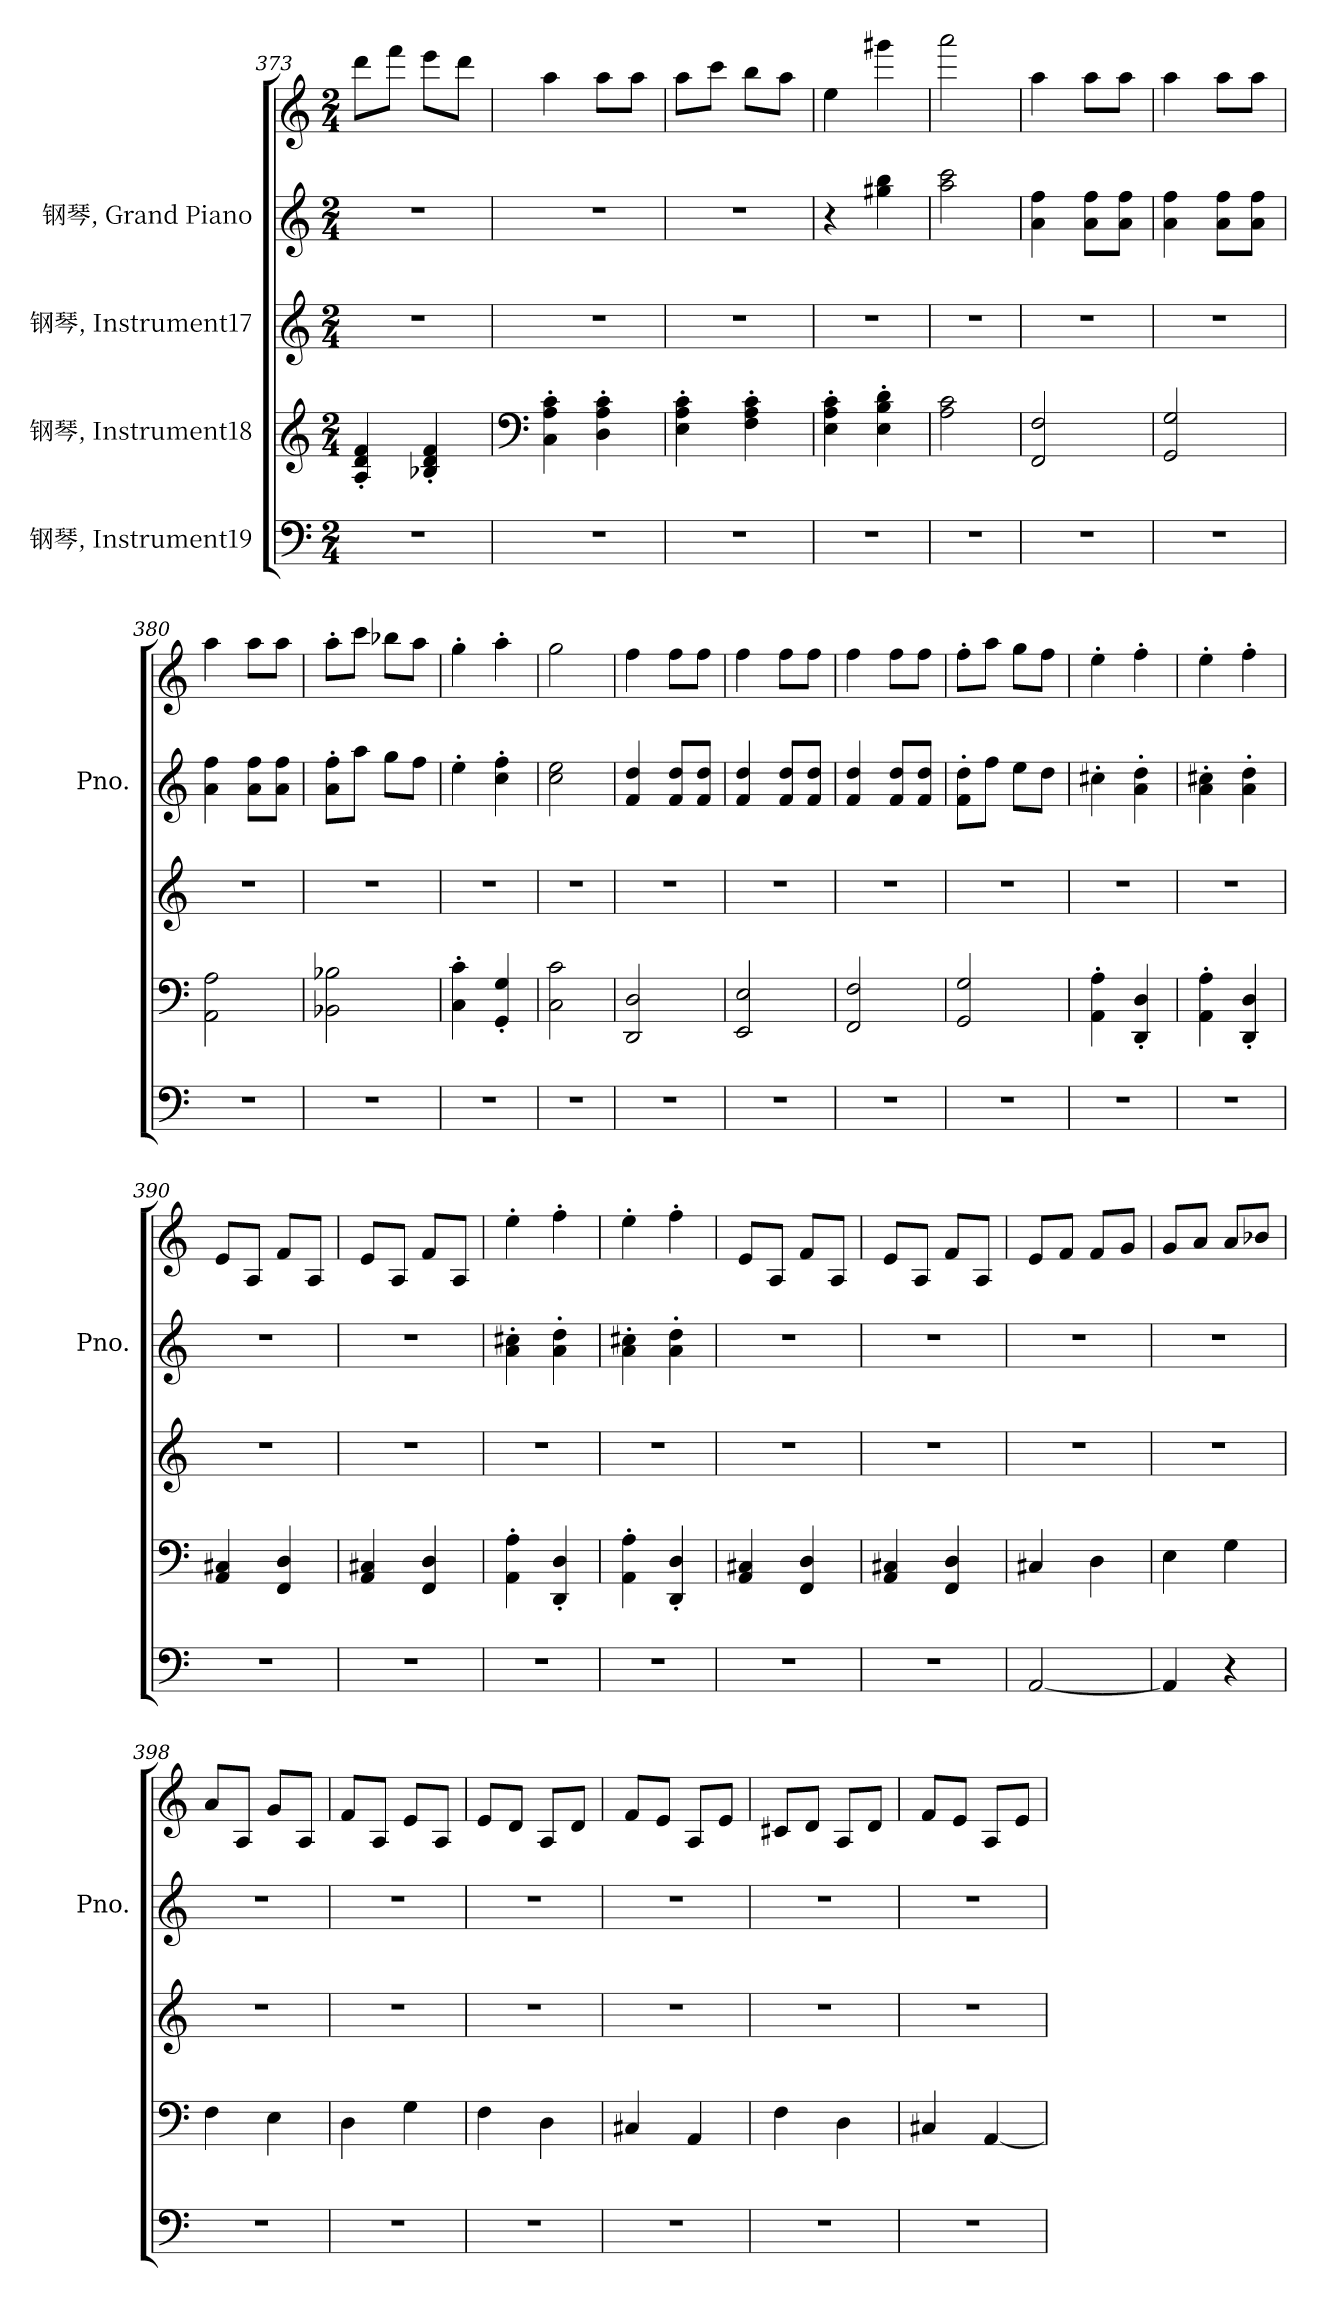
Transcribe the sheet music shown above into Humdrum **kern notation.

**kern	**kern	**kern	**kern	**kern
*part4	*part3	*part2	*part1	*part1
*staff5	*staff4	*staff3	*staff2	*staff1
*I"钢琴, Instrument19	*I"钢琴, Instrument18	*I"钢琴, Instrument17	*I"钢琴, Grand Piano	*
*	*	*	*I'Pno.	*
*clefF4	*clefG2	*clefG2	*clefG2	*clefG2
*k[]	*k[]	*k[]	*k[]	*k[]
*M2/4	*M2/4	*M2/4	*M2/4	*M2/4
=373	=373	=373	=373	=373
2r	4A/' 4d/' 4f/'	2r	2r	8ddd\L
.	.	.	.	8fff\J
.	4B-X/' 4d/' 4f/'	.	.	8eee\L
.	.	.	.	8ddd\J
=374	=374	=374	=374	=374
*	*clefF4	*	*	*
2r	4C\' 4A\' 4c\'	2r	2r	4aa\
.	4D\' 4A\' 4c\'	.	.	8aa\L
.	.	.	.	8aa\J
=375	=375	=375	=375	=375
2r	4E\' 4A\' 4c\'	2r	2r	8aa\L
.	.	.	.	8ccc\J
.	4F\' 4A\' 4c\'	.	.	8bb\L
.	.	.	.	8aa\J
=376	=376	=376	=376	=376
2r	4E\' 4A\' 4c\'	2r	4r	4ee\
.	4E\' 4B\' 4d\'	.	4gg#X\ 4bb\	4ggg#X\
=377	=377	=377	=377	=377
2r	2A\ 2c\	2r	2aa\ 2ccc\	2aaa\
!!LO:PB:g=z
=378	=378	=378	=378	=378
2r	2FF/ 2F/	2r	4a\ 4ff\	4aa\
.	.	.	8a\ 8ff\L	8aa\L
.	.	.	8a\ 8ff\J	8aa\J
=379	=379	=379	=379	=379
2r	2GG/ 2G/	2r	4a\ 4ff\	4aa\
.	.	.	8a\ 8ff\L	8aa\L
.	.	.	8a\ 8ff\J	8aa\J
=380	=380	=380	=380	=380
2r	2AA\ 2A\	2r	4a\ 4ff\	4aa\
.	.	.	8a\ 8ff\L	8aa\L
.	.	.	8a\ 8ff\J	8aa\J
=381	=381	=381	=381	=381
2r	2BB-X\ 2B-X\	2r	8a\' 8ff\'L	8aa'\L
.	.	.	8aa\J	8ccc\J
.	.	.	8gg\L	8bb-X\L
.	.	.	8ff\J	8aa\J
=382	=382	=382	=382	=382
2r	4C\' 4c\'	2r	4ee'\	4gg'\
.	4GG/' 4G/'	.	4cc\' 4ff\'	4aa'\
=383	=383	=383	=383	=383
2r	2C\ 2c\	2r	2cc\ 2ee\	2gg\
=384	=384	=384	=384	=384
2r	2DD/ 2D/	2r	4f/ 4dd/	4ff\
.	.	.	8f/ 8dd/L	8ff\L
.	.	.	8f/ 8dd/J	8ff\J
=385	=385	=385	=385	=385
2r	2EE/ 2E/	2r	4f/ 4dd/	4ff\
.	.	.	8f/ 8dd/L	8ff\L
.	.	.	8f/ 8dd/J	8ff\J
=386	=386	=386	=386	=386
2r	2FF/ 2F/	2r	4f/ 4dd/	4ff\
.	.	.	8f/ 8dd/L	8ff\L
.	.	.	8f/ 8dd/J	8ff\J
!!LO:LB:g=z
=387	=387	=387	=387	=387
2r	2GG/ 2G/	2r	8f\' 8dd\'L	8ff'\L
.	.	.	8ff\J	8aa\J
.	.	.	8ee\L	8gg\L
.	.	.	8dd\J	8ff\J
=388	=388	=388	=388	=388
2r	4AA\' 4A\'	2r	4cc#X'\	4ee'\
.	4DD/' 4D/'	.	4a\' 4dd\'	4ff'\
=389	=389	=389	=389	=389
2r	4AA\' 4A\'	2r	4a\' 4cc#X\'	4ee'\
.	4DD/' 4D/'	.	4a\' 4dd\'	4ff'\
=390	=390	=390	=390	=390
2r	4AA/ 4C#X/	2r	2r	8e/L
.	.	.	.	8A/J
.	4FF/ 4D/	.	.	8f/L
.	.	.	.	8A/J
=391	=391	=391	=391	=391
2r	4AA/ 4C#X/	2r	2r	8e/L
.	.	.	.	8A/J
.	4FF/ 4D/	.	.	8f/L
.	.	.	.	8A/J
=392	=392	=392	=392	=392
2r	4AA\' 4A\'	2r	4a\' 4cc#X\'	4ee'\
.	4DD/' 4D/'	.	4a\' 4dd\'	4ff'\
=393	=393	=393	=393	=393
2r	4AA\' 4A\'	2r	4a\' 4cc#X\'	4ee'\
.	4DD/' 4D/'	.	4a\' 4dd\'	4ff'\
=394	=394	=394	=394	=394
2r	4AA/ 4C#X/	2r	2r	8e/L
.	.	.	.	8A/J
.	4FF/ 4D/	.	.	8f/L
.	.	.	.	8A/J
=395	=395	=395	=395	=395
2r	4AA/ 4C#X/	2r	2r	8e/L
.	.	.	.	8A/J
.	4FF/ 4D/	.	.	8f/L
.	.	.	.	8A/J
=396	=396	=396	=396	=396
[2AA/	4C#X/	2r	2r	8e/L
.	.	.	.	8f/J
.	4D\	.	.	8f/L
.	.	.	.	8g/J
!!LO:PB:g=z
=397	=397	=397	=397	=397
4AA/]	4E\	2r	2r	8g/L
.	.	.	.	8a/J
4r	4G\	.	.	8a/L
.	.	.	.	8b-X/J
=398	=398	=398	=398	=398
2r	4F\	2r	2r	8a/L
.	.	.	.	8A/J
.	4E\	.	.	8g/L
.	.	.	.	8A/J
=399	=399	=399	=399	=399
2r	4D\	2r	2r	8f/L
.	.	.	.	8A/J
.	4G\	.	.	8e/L
.	.	.	.	8A/J
=400	=400	=400	=400	=400
2r	4F\	2r	2r	8e/L
.	.	.	.	8d/J
.	4D\	.	.	8A/L
.	.	.	.	8d/J
=401	=401	=401	=401	=401
2r	4C#X/	2r	2r	8f/L
.	.	.	.	8e/J
.	4AA/	.	.	8A/L
.	.	.	.	8e/J
=402	=402	=402	=402	=402
2r	4F\	2r	2r	8c#X/L
.	.	.	.	8d/J
.	4D\	.	.	8A/L
.	.	.	.	8d/J
=403	=403	=403	=403	=403
2r	4C#X/	2r	2r	8f/L
.	.	.	.	8e/J
.	[4AA/	.	.	8A/L
.	.	.	.	8e/J
=	=	=	=	=
*-	*-	*-	*-	*-
